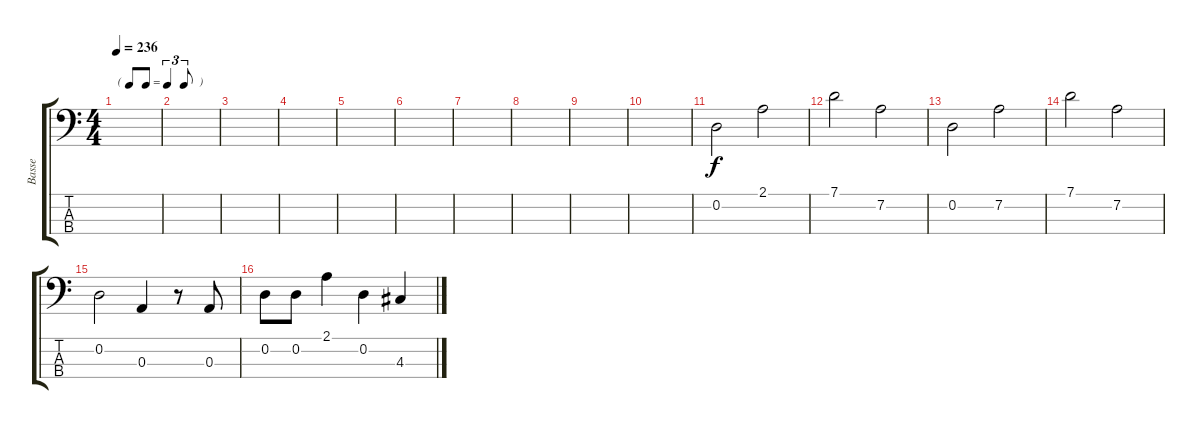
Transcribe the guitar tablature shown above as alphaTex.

\track ("Basse" "Basse") {instrument slapbass1}
\staff {score tabs}
\tuning (G2 D2 A1 E1) {hide}
\ts (4 4)
\tf triplet8th
\tempo 236
\clef f4
\ks c
|
|
|
|
|
|
|
|
|
|
0.2.2 2.1.2 |
7.1.2 7.2.2 |
0.2.2 7.2.2 |
7.1.2 7.2.2 |
0.2.2 0.3.4 r.8 0.3.8 |
0.2.8 0.2.8 2.1.4 0.2.4 4.3.4
